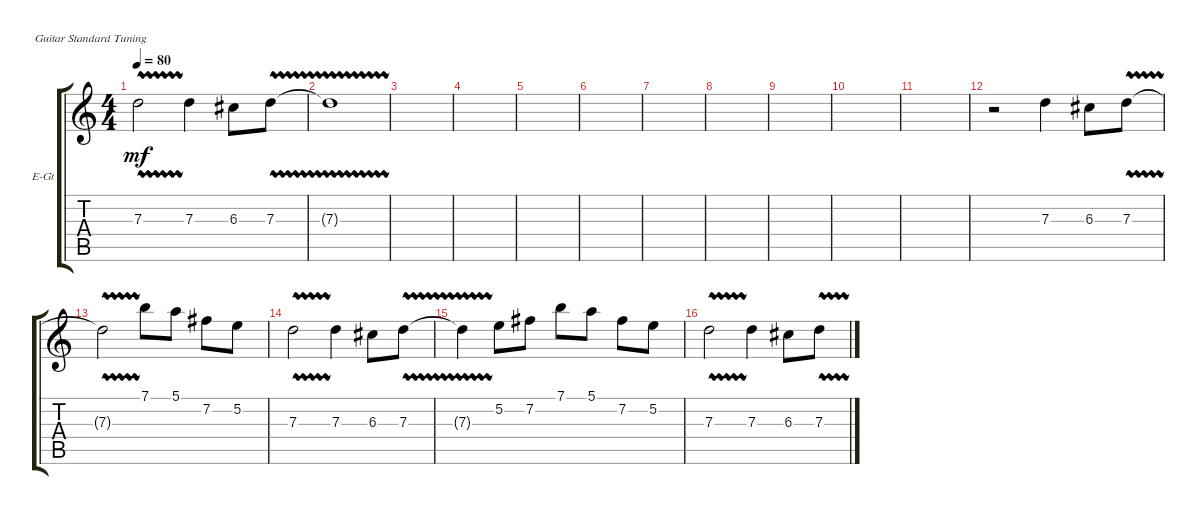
\defaultSystemsLayout 4
\bracketExtendMode groupsimilarinstruments
\firstSystemTrackNameOrientation horizontal
\otherSystemsTrackNameOrientation horizontal
\track ("Guitar Clean" "E-Gt") {instrument electricguitarclean}
\staff {score tabs}
\tuning (E4 B3 G3 D3 A2 E2)
\ts (4 4)
\tempo 80
\clef g2
\ks c
7.3{vw}.2{dy mf} 7.3.4 6.3.8 7.3{vw}.8 |
7.3{t}.1 |
|
|
|
|
|
|
|
|
|
r.2 7.3.4 6.3.8 7.3{vw}.8 |
7.3{vw t}.2 7.1.8 5.1.8 7.2.8 5.2.8 |
7.3{vw}.2 7.3.4 6.3.8 7.3{vw}.8 |
7.3{vw t}.4 5.2.8 7.2.8 7.1.8 5.1.8 7.2.8 5.2.8 |
7.3{vw}.2 7.3.4 6.3.8 7.3{vw}.8
